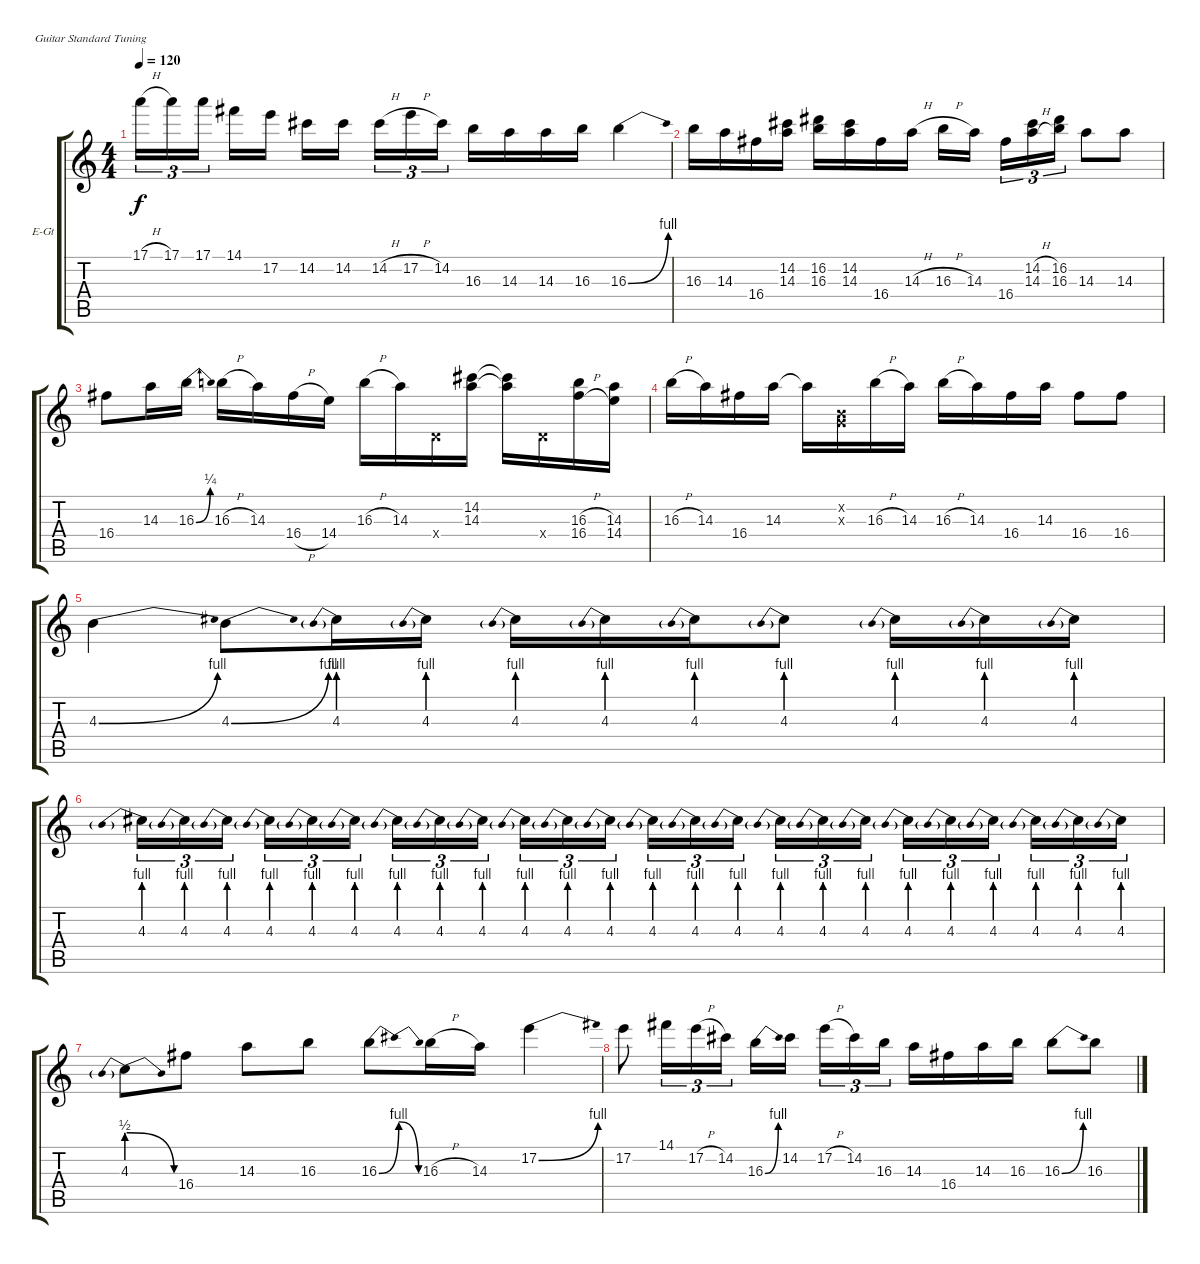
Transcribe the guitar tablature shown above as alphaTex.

\bracketExtendMode groupsimilarinstruments
\firstSystemTrackNameOrientation horizontal
\otherSystemsTrackNameOrientation horizontal
\track ("Distortion Guitar 3" "E-Gt") {instrument distortionguitar}
\staff {score tabs}
\tuning (E4 B3 G3 D3 A2 E2)
\ts (4 4)
\tempo 120
\clef g2
\scale
0.333333
\ks c
17.1{h}.16{tu (3 2) dy f} 17.1.16{tu (3 2)} 17.1.16{tu (3 2)} 14.1.16 17.2.16 14.2.16 14.2.16 14.2{h}.16{tu (3 2)} 17.2{h}.16{tu (3 2)} 14.2.16{tu (3 2)} 16.3.16 14.3.16 14.3.16 16.3.16 16.3{be (bend 0 0 60 4)}.4 |
\scale
0.333333 16.3.16 14.3.16 16.4.16 (14.2 14.3).16 (16.2 16.3).16 (14.2 14.3).16 16.4.16 14.3{h}.16 16.3{h}.16 14.3.16 16.4.16{tu (3 2)} (14.2{h} 14.3{h}).16{tu (3 2)} (16.2 16.3).16{tu (3 2)} 14.3.8 14.3.8 |
\scale
0.333333 16.4.8 14.3.16 16.3{be (bend 0 0 60 1)}.16 16.3{h}.16 14.3.16 16.4{h}.16 14.4.16 16.3{h}.16 14.3.16 0.4{x}.16 (14.2 14.3).16 (14.2{t} 14.3{t}).16 0.4{x}.16 (16.3{h} 16.4{h}).16 (14.3 14.4).16 |
\scale
0.333333 16.3{h}.16 14.3.16 16.4.16 14.3.16 14.3{t}.16 (0.2{x} 0.3{x}).16 16.3{h}.16 14.3.16 16.3{h}.16 14.3.16 16.4.16 14.3.16 16.4.8 16.4.8 |
\scale
0.333333 4.3{be (bend 0 0 60 4)}.4 4.3{be (bend 0 0 60 4)}.8 4.3{be (prebend 0 4 60 4)}.16 4.3{be (prebend 0 4 60 4)}.16 4.3{be (prebend 0 4 60 4)}.16 4.3{be (prebend 0 4 60 4)}.16 4.3{be (prebend 0 4 60 4)}.16 4.3{be (prebend 0 4 60 4)}.8 4.3{be (prebend 0 4 60 4)}.16 4.3{be (prebend 0 4 60 4)}.16 4.3{be (prebend 0 4 60 4)}.16 |
\scale
0.333333 4.3{be (prebend 0 4 60 4)}.16{tu (3 2)} 4.3{be (prebend 0 4 60 4)}.16{tu (3 2)} 4.3{be (prebend 0 4 60 4)}.16{tu (3 2)} 4.3{be (prebend 0 4 60 4)}.16{tu (3 2)} 4.3{be (prebend 0 4 60 4)}.16{tu (3 2)} 4.3{be (prebend 0 4 60 4)}.16{tu (3 2)} 4.3{be (prebend 0 4 60 4)}.16{tu (3 2)} 4.3{be (prebend 0 4 60 4)}.16{tu (3 2)} 4.3{be (prebend 0 4 60 4)}.16{tu (3 2)} 4.3{be (prebend 0 4 60 4)}.16{tu (3 2)} 4.3{be (prebend 0 4 60 4)}.16{tu (3 2)} 4.3{be (prebend 0 4 60 4)}.16{tu (3 2)} 4.3{be (prebend 0 4 60 4)}.16{tu (3 2)} 4.3{be (prebend 0 4 60 4)}.16{tu (3 2)} 4.3{be (prebend 0 4 60 4)}.16{tu (3 2)} 4.3{be (prebend 0 4 60 4)}.16{tu (3 2)} 4.3{be (prebend 0 4 60 4)}.16{tu (3 2)} 4.3{be (prebend 0 4 60 4)}.16{tu (3 2)} 4.3{be (prebend 0 4 60 4)}.16{tu (3 2)} 4.3{be (prebend 0 4 60 4)}.16{tu (3 2)} 4.3{be (prebend 0 4 60 4)}.16{tu (3 2)} 4.3{be (prebend 0 4 60 4)}.16{tu (3 2)} 4.3{be (prebend 0 4 60 4)}.16{tu (3 2)} 4.3{be (prebend 0 4 60 4)}.16{tu (3 2)} |
\scale
0.333333 4.3{be (prebendrelease 0 2 60 0)}.8 16.4.8 14.3.8 16.3.8 16.3{be (bendrelease 0 0 30 4 30 4 60 0)}.8 16.3{h}.16 14.3.16 17.2{be (bend 0 0 60 4)}.4 |
\scale
0.333333 17.2.8 14.1.16{tu (3 2)} 17.2{h}.16{tu (3 2)} 14.2.16{tu (3 2)} 16.3{be (bend 0 0 60 4)}.16 14.2.16 17.2{h}.16{tu (3 2)} 14.2.16{tu (3 2)} 16.3.16{tu (3 2)} 14.3.16 16.4.16 14.3.16 16.3.16 16.3{be (bend 0 0 60 4)}.8 16.3.8
